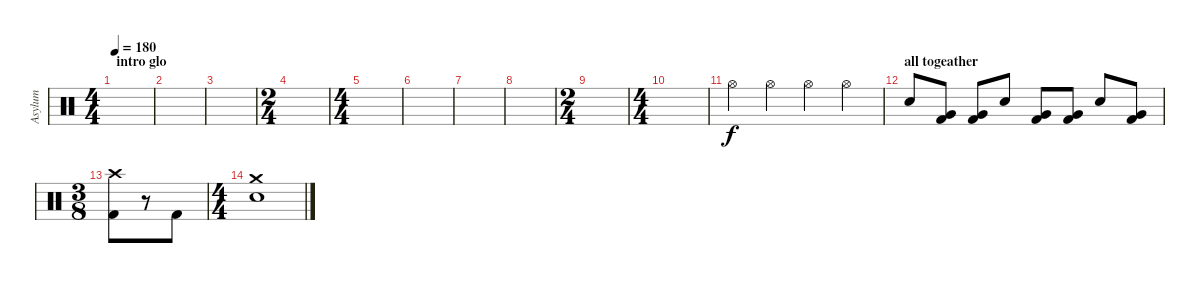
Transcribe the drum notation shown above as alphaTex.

\track ("Asylum" "Asylum") {instrument percussion}
\staff {score}
\articulation defaults
\ts (4 4)
\section ("" "intro glo")
\tempo 180
\clef neutral
\ks c
|
|
|
\ts (2 4)
|
\ts (4 4)
|
|
|
|
\ts (2 4)
|
\ts (4 4)
|
"Hi-Hat (open)".4 "Hi-Hat (open)".4 "Hi-Hat (open)".4 "Hi-Hat (open)".4 |
\section ("" "all togeather")
"Electric Snare (hit)".8 ("Very Low Tom (hit)" "Kick (hit) 2").8 ("Very Low Tom (hit)" "Kick (hit) 2").8 "Electric Snare (hit)".8 ("Very Low Tom (hit)" "Kick (hit) 2").8 ("Very Low Tom (hit)" "Kick (hit) 2").8 "Electric Snare (hit)".8 ("Very Low Tom (hit)" "Kick (hit) 2").8 |
\ts (3 8)
("Crash high (hit)" "Kick (hit) 2").8 r.8 "Kick (hit) 2".8 |
\ts (4 4)
("Crash medium (hit)" "Electric Snare (hit)").1
